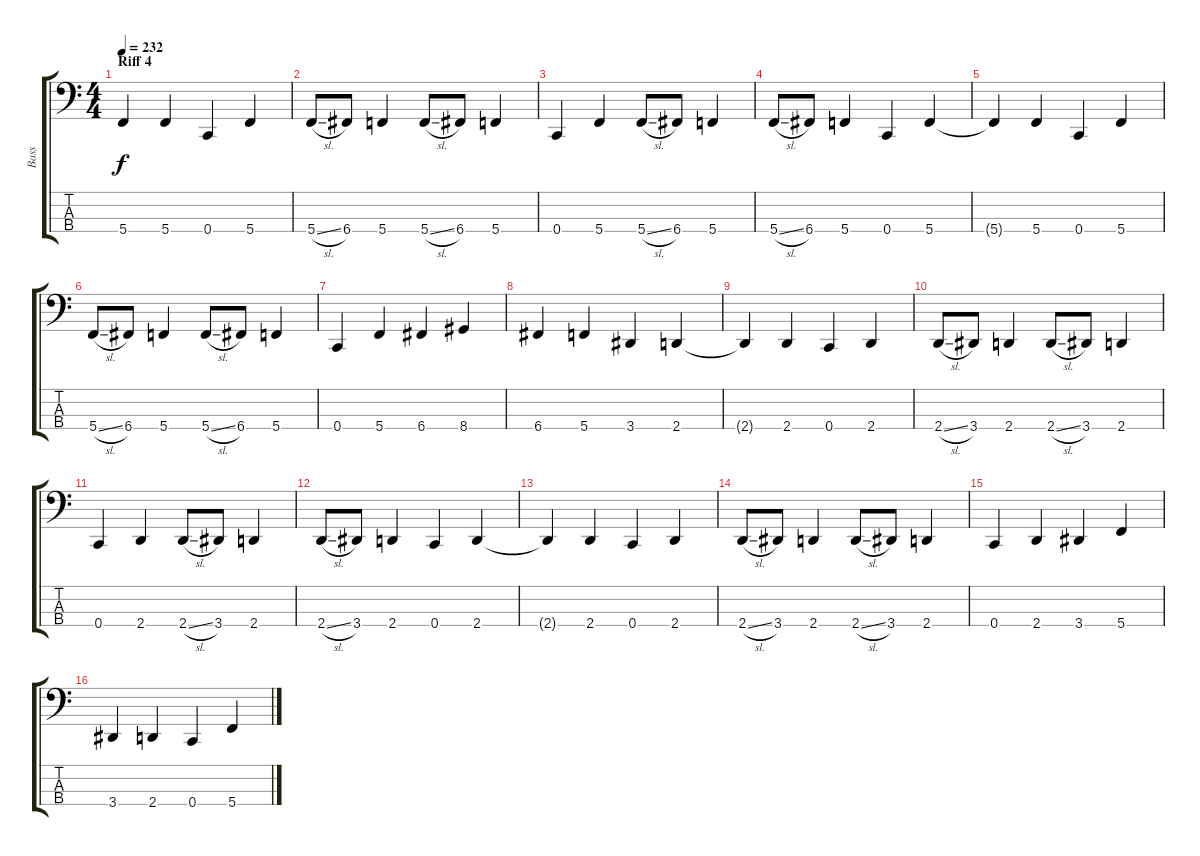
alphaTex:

\track ("Bass" "Bass") {instrument electricbassfinger}
\staff {score tabs}
\tuning (Eb2 Bb1 F1 C1) {hide}
\ts (4 4)
\section ("" "Riff 4")
\tempo 232
\clef f4
\ks c
5.4{t}.4{dy f} 5.4.4 0.4.4 5.4.4 |
5.4{sl}.8 6.4.8 5.4.4 5.4{sl}.8 6.4.8 5.4.4 |
0.4.4 5.4.4 5.4{sl}.8 6.4.8 5.4.4 |
5.4{sl}.8 6.4.8 5.4.4 0.4.4 5.4.4 |
5.4{t}.4 5.4.4 0.4.4 5.4.4 |
5.4{sl}.8 6.4.8 5.4.4 5.4{sl}.8 6.4.8 5.4.4 |
0.4.4 5.4.4 6.4.4 8.4.4 |
6.4.4 5.4.4 3.4.4 2.4.4 |
2.4{t}.4 2.4.4 0.4.4 2.4.4 |
2.4{sl}.8 3.4.8 2.4.4 2.4{sl}.8 3.4.8 2.4.4 |
0.4.4 2.4.4 2.4{sl}.8 3.4.8 2.4.4 |
2.4{sl}.8 3.4.8 2.4.4 0.4.4 2.4.4 |
2.4{t}.4 2.4.4 0.4.4 2.4.4 |
2.4{sl}.8 3.4.8 2.4.4 2.4{sl}.8 3.4.8 2.4.4 |
0.4.4 2.4.4 3.4.4 5.4.4 |
3.4.4 2.4.4 0.4.4 5.4.4
